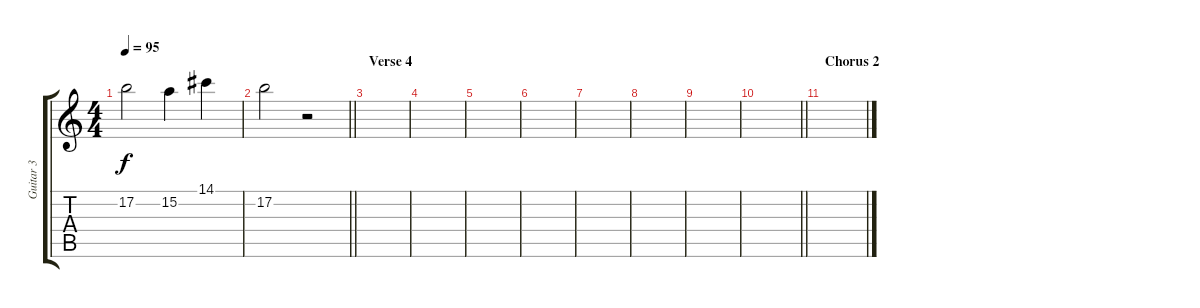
\track ("Guitar 3" "Guitar 3") {instrument distortionguitar}
\staff {score tabs}
\tuning (B3 Gb3 D3 A2 E2 B1) {hide}
\ts (4 4)
\tempo 95
\clef g2
\ks c
17.2.2{dy f} 15.2.4 14.1.4 |
\barLineRight lightlight
17.2.2 r.2 |
\section ("" "Verse 4")
|
|
|
|
|
|
|
\barLineRight lightlight
|
\section ("" "Chorus 2")
